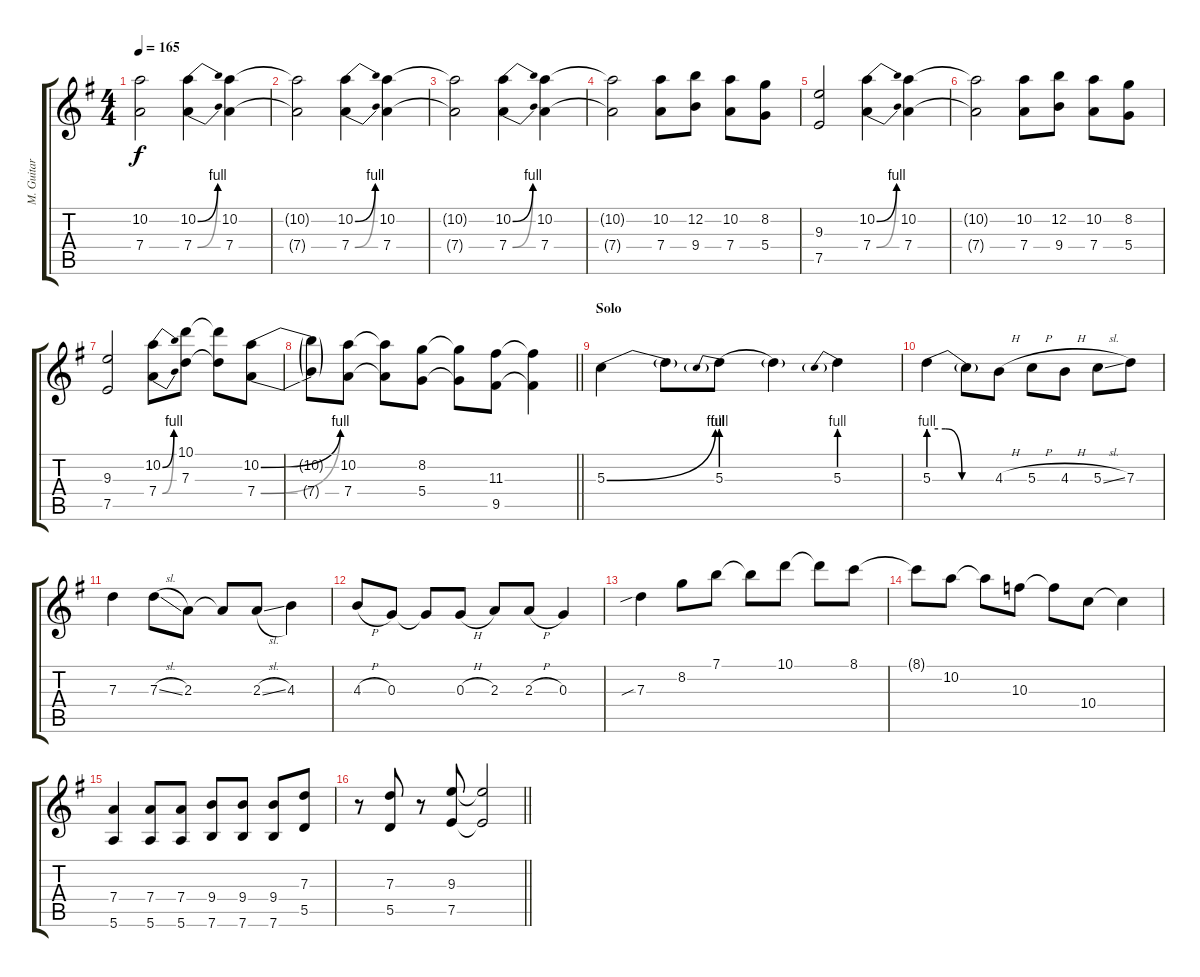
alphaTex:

\track ("M. Guitar" "M. Guitar") {instrument overdrivenguitar}
\staff {score tabs}
\tuning (E4 B3 G3 D3 A2 E2) {hide}
\ts (4 4)
\tempo 165
\clef g2
\ks g
(10.2{t} 7.4{t}).2{dy f} (10.2{be (bend 0 0 60 4)} 7.4{be (bend 0 0 60 4)}).4 (10.2 7.4).4 |
(10.2{t} 7.4{t}).2 (10.2{be (bend 0 0 60 4)} 7.4{be (bend 0 0 60 4)}).4 (10.2 7.4).4 |
(10.2{t} 7.4{t}).2 (10.2{be (bend 0 0 60 4)} 7.4{be (bend 0 0 60 4)}).4 (10.2 7.4).4 |
(10.2{t} 7.4{t}).2 (10.2 7.4).8 (12.2 9.4).8 (10.2 7.4).8 (8.2 5.4).8 |
(9.3 7.5).2 (10.2{be (bend 0 0 60 4)} 7.4{be (bend 0 0 60 4)}).4 (10.2 7.4).4 |
(10.2{t} 7.4{t}).2 (10.2 7.4).8 (12.2 9.4).8 (10.2 7.4).8 (8.2 5.4).8 |
(9.3 7.5).2 (10.2{be (bend 0 0 60 4)} 7.4{be (bend 0 0 60 4)}).8 (10.1 7.3).8 (10.1{t} 7.3{t}).8 (10.2{be (bend 0 0 60 4)} 7.4{be (bend 0 0 60 4)}).8 |
\barLineRight lightlight
(10.2{t} 7.4{t}).8 (10.2 7.4).8 (10.2{t} 7.4{t}).8 (8.2 5.4).8 (8.2{t} 5.4{t}).8 (11.3 9.5).8 (11.3{t} 9.5{t}).4 |
\section ("" "Solo")
5.3{be (bend 0 0 60 4)}.4 5.3{t}.8 5.3{be (prebend 0 4 60 4)}.8 5.3{t}.4 5.3{be (prebend 0 4 60 4)}.4 |
5.3{be (custom 0 4 15 4 30 0 60 0)}.4 5.3{t}.8 4.3{h}.8 5.3{h}.8 4.3{h}.8 5.3{sl}.8 7.3.8 |
7.3.4 7.3{sl}.8 2.3.8 2.3{t}.8 2.3{sl}.8 4.3.4 |
4.3{h}.8 0.3.8 0.3{t}.8 0.3{h}.8 2.3.8 2.3{h}.8 0.3.4 |
7.3{sib}.4 8.2.8 7.1.8 7.1{t}.8 10.1.8 10.1{t}.8 8.1.8 |
8.1{t}.8 10.2.8 10.2{t}.8 10.3.8 10.3{t}.8 10.4.8 10.4{t}.4 |
(7.4 5.6).4 (7.4 5.6).8 (7.4 5.6).8 (9.4 7.6).8 (9.4 7.6).8 (9.4 7.6).8 (7.3 5.5).8 |
\barLineRight lightlight
r.8 (7.3 5.5).8 r.8 (9.3 7.5).8 (9.3{t} 7.5{t}).2
